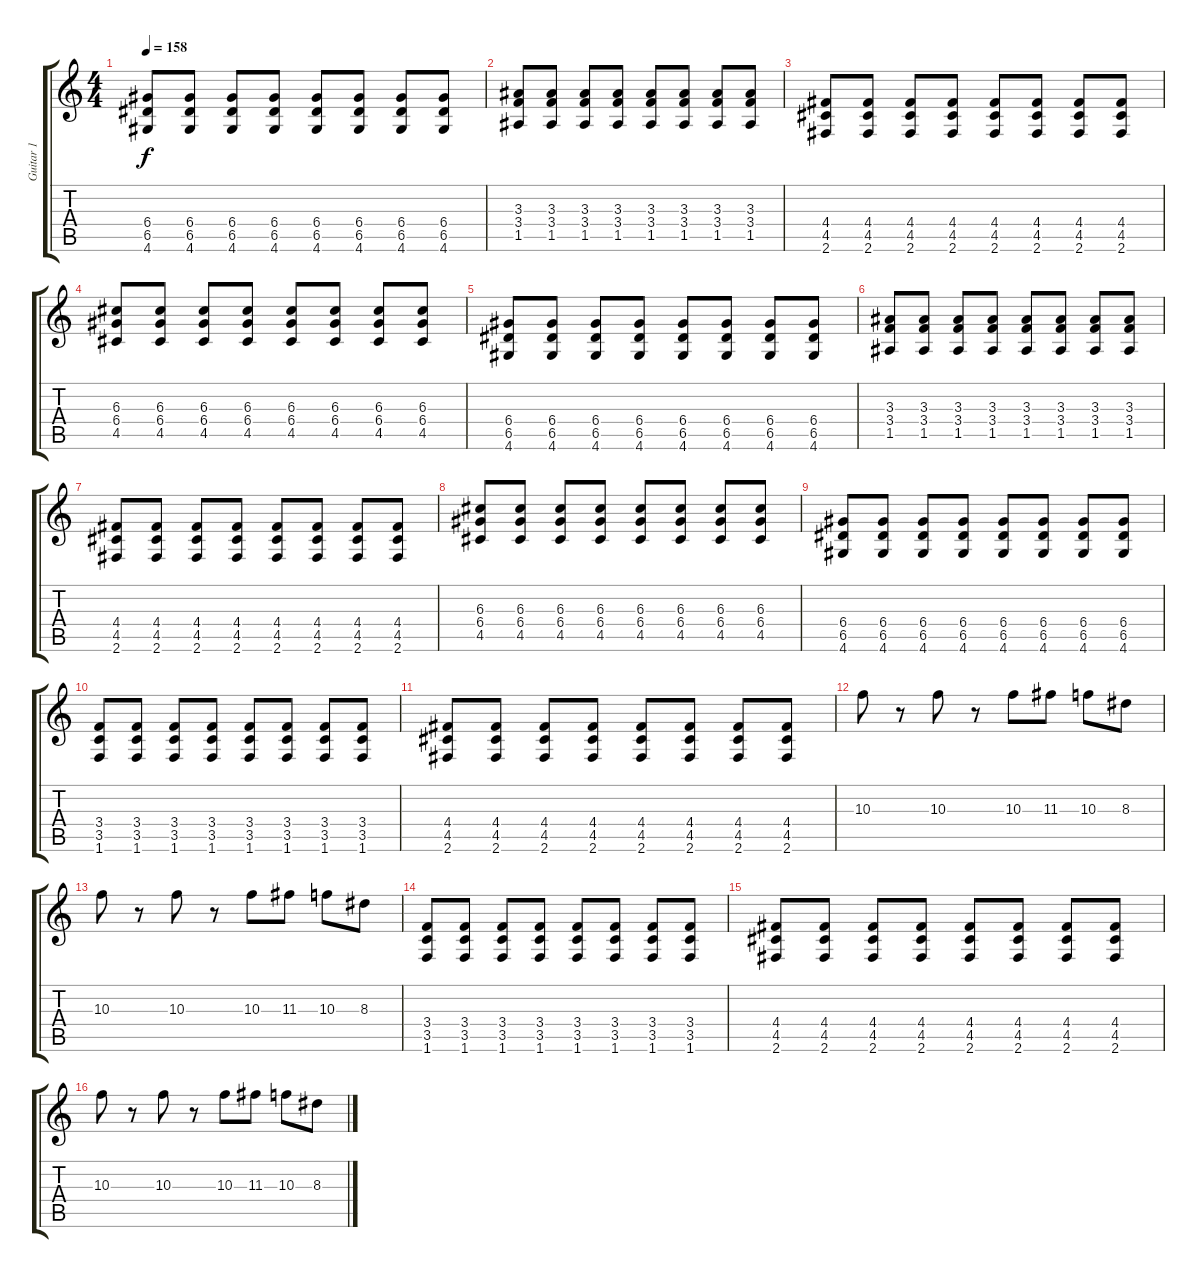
\track ("Guitar 1" "Guitar 1") {instrument distortionguitar}
\staff {score tabs}
\tuning (E4 B3 G3 D3 A2 E2) {hide}
\ts (4 4)
\tempo 158
\clef g2
\ks c
(6.4 6.5 4.6).8{dy f} (6.4 6.5 4.6).8 (6.4 6.5 4.6).8 (6.4 6.5 4.6).8 (6.4 6.5 4.6).8 (6.4 6.5 4.6).8 (6.4 6.5 4.6).8 (6.4 6.5 4.6).8 |
(3.3 3.4 1.5).8 (3.3 3.4 1.5).8 (3.3 3.4 1.5).8 (3.3 3.4 1.5).8 (3.3 3.4 1.5).8 (3.3 3.4 1.5).8 (3.3 3.4 1.5).8 (3.3 3.4 1.5).8 |
(4.4 4.5 2.6).8 (4.4 4.5 2.6).8 (4.4 4.5 2.6).8 (4.4 4.5 2.6).8 (4.4 4.5 2.6).8 (4.4 4.5 2.6).8 (4.4 4.5 2.6).8 (4.4 4.5 2.6).8 |
(6.3 6.4 4.5).8 (6.3 6.4 4.5).8 (6.3 6.4 4.5).8 (6.3 6.4 4.5).8 (6.3 6.4 4.5).8 (6.3 6.4 4.5).8 (6.3 6.4 4.5).8 (6.3 6.4 4.5).8 |
(6.4 6.5 4.6).8 (6.4 6.5 4.6).8 (6.4 6.5 4.6).8 (6.4 6.5 4.6).8 (6.4 6.5 4.6).8 (6.4 6.5 4.6).8 (6.4 6.5 4.6).8 (6.4 6.5 4.6).8 |
(3.3 3.4 1.5).8 (3.3 3.4 1.5).8 (3.3 3.4 1.5).8 (3.3 3.4 1.5).8 (3.3 3.4 1.5).8 (3.3 3.4 1.5).8 (3.3 3.4 1.5).8 (3.3 3.4 1.5).8 |
(4.4 4.5 2.6).8 (4.4 4.5 2.6).8 (4.4 4.5 2.6).8 (4.4 4.5 2.6).8 (4.4 4.5 2.6).8 (4.4 4.5 2.6).8 (4.4 4.5 2.6).8 (4.4 4.5 2.6).8 |
(6.3 6.4 4.5).8 (6.3 6.4 4.5).8 (6.3 6.4 4.5).8 (6.3 6.4 4.5).8 (6.3 6.4 4.5).8 (6.3 6.4 4.5).8 (6.3 6.4 4.5).8 (6.3 6.4 4.5).8 |
(6.4 6.5 4.6).8 (6.4 6.5 4.6).8 (6.4 6.5 4.6).8 (6.4 6.5 4.6).8 (6.4 6.5 4.6).8 (6.4 6.5 4.6).8 (6.4 6.5 4.6).8 (6.4 6.5 4.6).8 |
(3.4 3.5 1.6).8 (3.4 3.5 1.6).8 (3.4 3.5 1.6).8 (3.4 3.5 1.6).8 (3.4 3.5 1.6).8 (3.4 3.5 1.6).8 (3.4 3.5 1.6).8 (3.4 3.5 1.6).8 |
(4.4 4.5 2.6).8 (4.4 4.5 2.6).8 (4.4 4.5 2.6).8 (4.4 4.5 2.6).8 (4.4 4.5 2.6).8 (4.4 4.5 2.6).8 (4.4 4.5 2.6).8 (4.4 4.5 2.6).8 |
10.3.8 r.8 10.3.8 r.8 10.3.8 11.3.8 10.3.8 8.3.8 |
10.3.8 r.8 10.3.8 r.8 10.3.8 11.3.8 10.3.8 8.3.8 |
(3.4 3.5 1.6).8 (3.4 3.5 1.6).8 (3.4 3.5 1.6).8 (3.4 3.5 1.6).8 (3.4 3.5 1.6).8 (3.4 3.5 1.6).8 (3.4 3.5 1.6).8 (3.4 3.5 1.6).8 |
(4.4 4.5 2.6).8 (4.4 4.5 2.6).8 (4.4 4.5 2.6).8 (4.4 4.5 2.6).8 (4.4 4.5 2.6).8 (4.4 4.5 2.6).8 (4.4 4.5 2.6).8 (4.4 4.5 2.6).8 |
10.3.8 r.8 10.3.8 r.8 10.3.8 11.3.8 10.3.8 8.3.8
